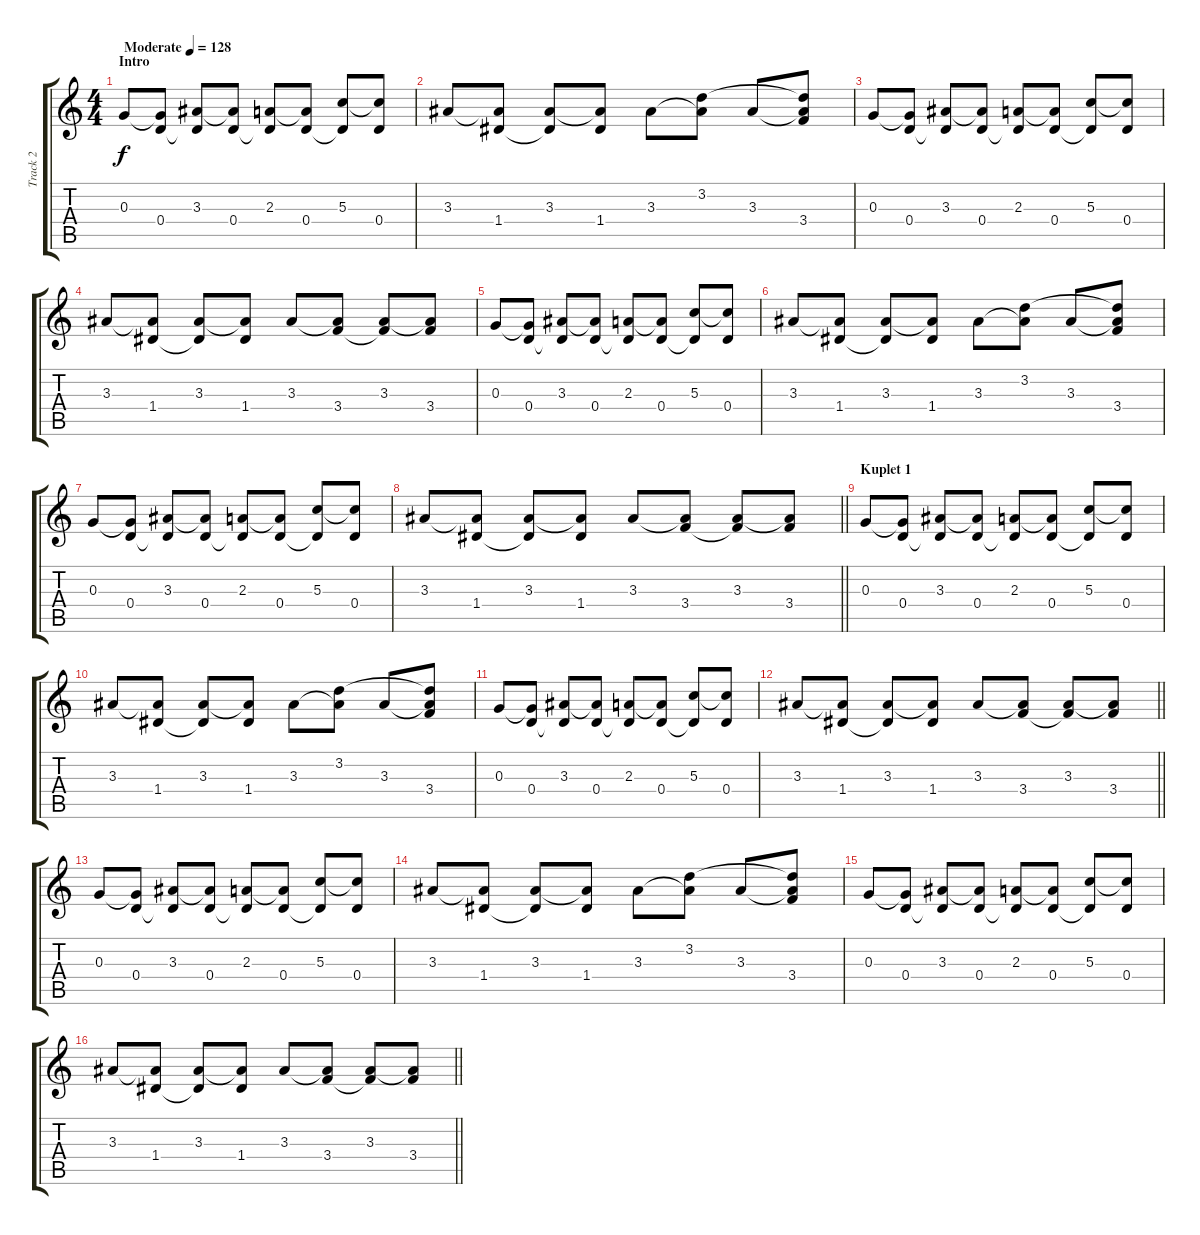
\track ("Track 2" "Track 2") {instrument acousticguitarsteel}
\staff {score tabs}
\tuning (E4 B3 G3 D3 A2 E2) {hide}
\ts (4 4)
\section ("" "Intro")
\tempo (128 "Moderate")
\clef g2
\ks c
0.3.8{dy f instrument acousticguitarsteel} (0.3{t} 0.4).8 (3.3 0.4{t}).8 (3.3{t} 0.4).8 (2.3 0.4{t}).8 (2.3{t} 0.4).8 (5.3 0.4{t}).8 (5.3{t} 0.4).8 |
3.3.8 (3.3{t} 1.4).8 (3.3 1.4{t}).8 (3.3{t} 1.4).8 3.3.8 (3.2 3.3{t}).8 3.3.8 (3.2{t} 3.3{t} 3.4).8 |
0.3.8 (0.3{t} 0.4).8 (3.3 0.4{t}).8 (3.3{t} 0.4).8 (2.3 0.4{t}).8 (2.3{t} 0.4).8 (5.3 0.4{t}).8 (5.3{t} 0.4).8 |
3.3.8 (3.3{t} 1.4).8 (3.3 1.4{t}).8 (3.3{t} 1.4).8 3.3.8 (3.3{t} 3.4).8 (3.3 3.4{t}).8 (3.3{t} 3.4).8 |
0.3.8 (0.3{t} 0.4).8 (3.3 0.4{t}).8 (3.3{t} 0.4).8 (2.3 0.4{t}).8 (2.3{t} 0.4).8 (5.3 0.4{t}).8 (5.3{t} 0.4).8 |
3.3.8 (3.3{t} 1.4).8 (3.3 1.4{t}).8 (3.3{t} 1.4).8 3.3.8 (3.2 3.3{t}).8 3.3.8 (3.2{t} 3.3{t} 3.4).8 |
0.3.8 (0.3{t} 0.4).8 (3.3 0.4{t}).8 (3.3{t} 0.4).8 (2.3 0.4{t}).8 (2.3{t} 0.4).8 (5.3 0.4{t}).8 (5.3{t} 0.4).8 |
\barLineRight lightlight
3.3.8 (3.3{t} 1.4).8 (3.3 1.4{t}).8 (3.3{t} 1.4).8 3.3.8 (3.3{t} 3.4).8 (3.3 3.4{t}).8 (3.3{t} 3.4).8 |
\section ("" "Kuplet 1")
0.3.8 (0.3{t} 0.4).8 (3.3 0.4{t}).8 (3.3{t} 0.4).8 (2.3 0.4{t}).8 (2.3{t} 0.4).8 (5.3 0.4{t}).8 (5.3{t} 0.4).8 |
3.3.8 (3.3{t} 1.4).8 (3.3 1.4{t}).8 (3.3{t} 1.4).8 3.3.8 (3.2 3.3{t}).8 3.3.8 (3.2{t} 3.3{t} 3.4).8 |
0.3.8 (0.3{t} 0.4).8 (3.3 0.4{t}).8 (3.3{t} 0.4).8 (2.3 0.4{t}).8 (2.3{t} 0.4).8 (5.3 0.4{t}).8 (5.3{t} 0.4).8 |
\barLineRight lightlight
3.3.8 (3.3{t} 1.4).8 (3.3 1.4{t}).8 (3.3{t} 1.4).8 3.3.8 (3.3{t} 3.4).8 (3.3 3.4{t}).8 (3.3{t} 3.4).8 |
0.3.8 (0.3{t} 0.4).8 (3.3 0.4{t}).8 (3.3{t} 0.4).8 (2.3 0.4{t}).8 (2.3{t} 0.4).8 (5.3 0.4{t}).8 (5.3{t} 0.4).8 |
3.3.8 (3.3{t} 1.4).8 (3.3 1.4{t}).8 (3.3{t} 1.4).8 3.3.8 (3.2 3.3{t}).8 3.3.8 (3.2{t} 3.3{t} 3.4).8 |
0.3.8 (0.3{t} 0.4).8 (3.3 0.4{t}).8 (3.3{t} 0.4).8 (2.3 0.4{t}).8 (2.3{t} 0.4).8 (5.3 0.4{t}).8 (5.3{t} 0.4).8 |
\barLineRight lightlight
3.3.8 (3.3{t} 1.4).8 (3.3 1.4{t}).8 (3.3{t} 1.4).8 3.3.8 (3.3{t} 3.4).8 (3.3 3.4{t}).8 (3.3{t} 3.4).8
